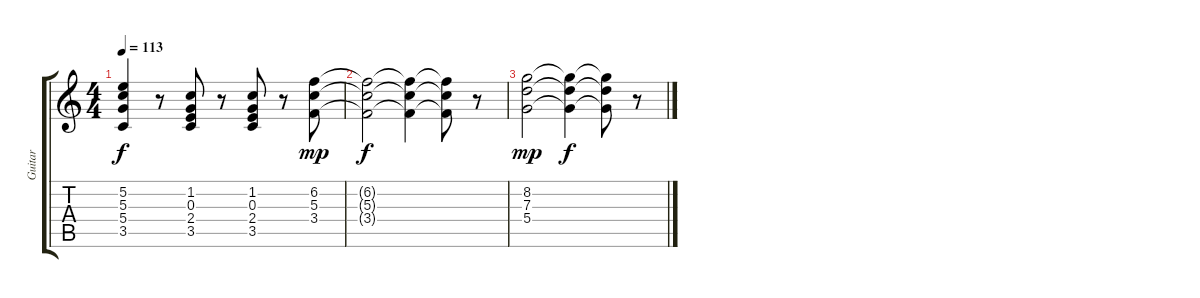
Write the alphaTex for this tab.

\track ("Guitar " "Guitar ") {instrument electricguitarclean}
\staff {score tabs}
\tuning (E4 B3 G3 D3 A2 E2) {hide}
\ts (4 4)
\tempo 113
\clef g2
\ks c
(5.2{t} 5.3{t} 5.4{t} 3.5{t}).4{dy f} r.8 (1.2 0.3 2.4 3.5).8 r.8 (1.2 0.3 2.4 3.5).8 r.8 (6.2 5.3 3.4).8{dy mp} |
(6.2{t} 5.3{t} 3.4{t}).2{dy f} (6.2{t} 5.3{t} 3.4{t}).4 (6.2{t} 5.3{t} 3.4{t}).8 r.8 |
(8.2 7.3 5.4).2{dy mp} (8.2{t} 7.3{t} 5.4{t}).4{dy f} (8.2{t} 7.3{t} 5.4{t}).8 r.8
